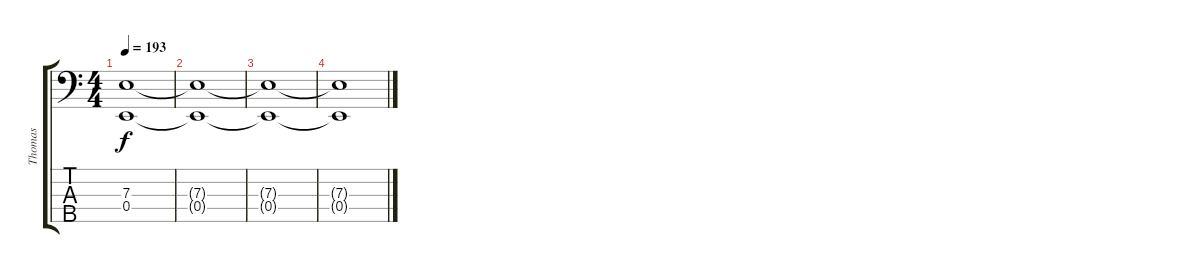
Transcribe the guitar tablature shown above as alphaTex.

\track ("Thomas" "Thomas") {instrument electricbassfinger}
\staff {score tabs}
\tuning (G2 D2 A1 E1 B0) {hide}
\ts (4 4)
\tempo 193
\clef f4
\ks c
(7.3 0.4).1{dy f} |
(7.3{t} 0.4{t}).1 |
(7.3{t} 0.4{t}).1 |
(7.3{t} 0.4{t}).1
